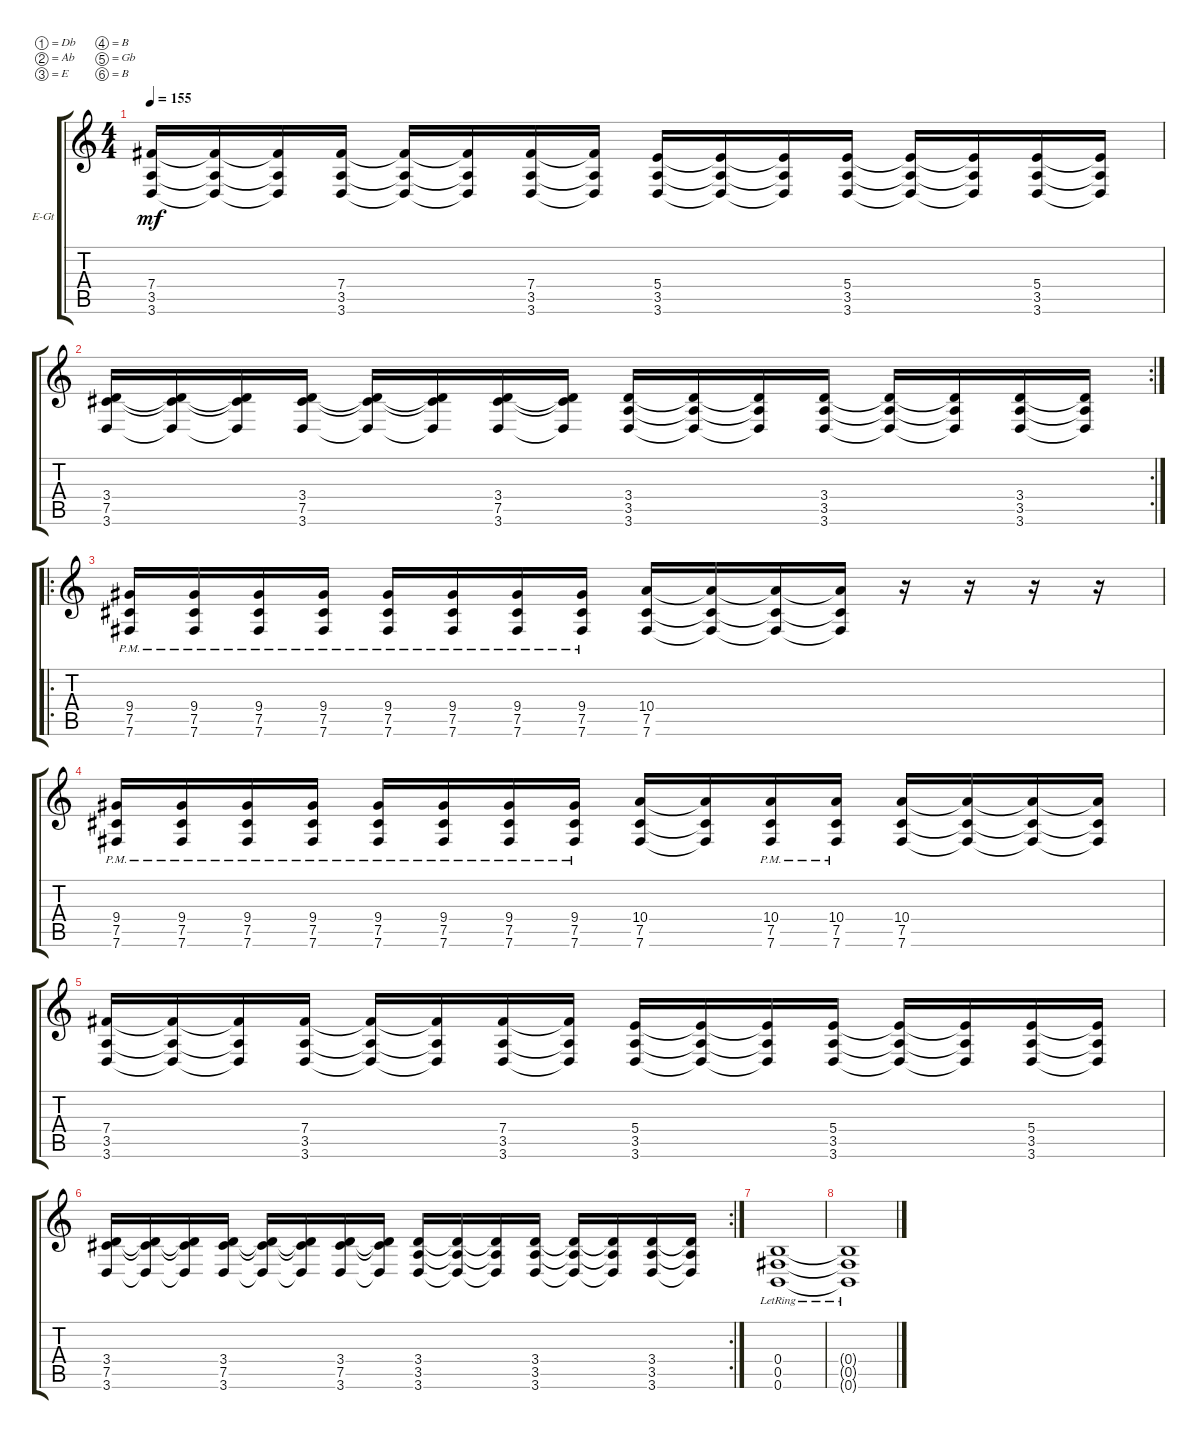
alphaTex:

\bracketExtendMode groupsimilarinstruments
\firstSystemTrackNameOrientation horizontal
\otherSystemsTrackNameOrientation horizontal
\track ("Lead" "E-Gt") {instrument distortionguitar}
\staff {score tabs}
\tuning (Db4 Ab3 E3 B2 Gb2 B1)
\ts (4 4)
\tempo 155
\clef g2
\ks c
(3.6 3.5 7.4).16{dy mf} (3.6{t} 3.5{t} 7.4{t}).16 (3.6{t} 3.5{t} 7.4{t}).16 (3.6 3.5 7.4).16 (3.6{t} 3.5{t} 7.4{t}).16 (3.6{t} 3.5{t} 7.4{t}).16 (3.6 3.5 7.4).16 (3.6{t} 3.5{t} 7.4{t}).16 (3.6 3.5 5.4).16 (3.6{t} 3.5{t} 5.4{t}).16 (3.6{t} 3.5{t} 5.4{t}).16 (3.6 3.5 5.4).16 (3.6{t} 3.5{t} 5.4{t}).16 (3.6{t} 3.5{t} 5.4{t}).16 (3.6 3.5 5.4).16 (3.6{t} 3.5{t} 5.4{t}).16 |
\rc 2
(3.6 7.5 3.4).16 (3.6{t} 7.5{t} 3.4{t}).16 (3.6{t} 7.5{t} 3.4{t}).16 (3.6 7.5 3.4).16 (3.6{t} 7.5{t} 3.4{t}).16 (3.6{t} 7.5{t} 3.4{t}).16 (3.6 7.5 3.4).16 (3.6{t} 7.5{t} 3.4{t}).16 (3.6 3.5 3.4).16 (3.6{t} 3.5{t} 3.4{t}).16 (3.6{t} 3.5{t} 3.4{t}).16 (3.6 3.5 3.4).16 (3.6{t} 3.5{t} 3.4{t}).16 (3.6{t} 3.5{t} 3.4{t}).16 (3.6 3.5 3.4).16 (3.6{t} 3.5{t} 3.4{t}).16 |
\ro
(7.6{pm} 7.5{pm} 9.4{pm}).16 (7.6{pm} 7.5{pm} 9.4{pm}).16 (7.6{pm} 7.5{pm} 9.4{pm}).16 (7.6{pm} 7.5{pm} 9.4{pm}).16 (7.6{pm} 7.5{pm} 9.4{pm}).16 (7.6{pm} 7.5{pm} 9.4{pm}).16 (7.6{pm} 7.5{pm} 9.4{pm}).16 (7.6{pm} 7.5{pm} 9.4{pm}).16 (7.6 7.5 10.4).16 (7.6{t} 7.5{t} 10.4{t}).16 (7.6{t} 7.5{t} 10.4{t}).16 (7.6{t} 7.5{t} 10.4{t}).16 r.16 r.16 r.16 r.16 |
(7.6{pm} 7.5{pm} 9.4{pm}).16 (7.6{pm} 7.5{pm} 9.4{pm}).16 (7.6{pm} 7.5{pm} 9.4{pm}).16 (7.6{pm} 7.5{pm} 9.4{pm}).16 (7.6{pm} 7.5{pm} 9.4{pm}).16 (7.6{pm} 7.5{pm} 9.4{pm}).16 (7.6{pm} 7.5{pm} 9.4{pm}).16 (7.6{pm} 7.5{pm} 9.4{pm}).16 (7.6 7.5 10.4).16 (7.6{t} 7.5{t} 10.4{t}).16 (7.6{pm} 7.5{pm} 10.4{pm}).16 (7.6{pm} 7.5{pm} 10.4{pm}).16 (7.6 7.5 10.4).16 (7.6{t} 7.5{t} 10.4{t}).16 (7.6{t} 7.5{t} 10.4{t}).16 (7.6{t} 7.5{t} 10.4{t}).16 |
(3.6 3.5 7.4).16 (3.6{t} 3.5{t} 7.4{t}).16 (3.6{t} 3.5{t} 7.4{t}).16 (3.6 3.5 7.4).16 (3.6{t} 3.5{t} 7.4{t}).16 (3.6{t} 3.5{t} 7.4{t}).16 (3.6 3.5 7.4).16 (3.6{t} 3.5{t} 7.4{t}).16 (3.6 3.5 5.4).16 (3.6{t} 3.5{t} 5.4{t}).16 (3.6{t} 3.5{t} 5.4{t}).16 (3.6 3.5 5.4).16 (3.6{t} 3.5{t} 5.4{t}).16 (3.6{t} 3.5{t} 5.4{t}).16 (3.6 3.5 5.4).16 (3.6{t} 3.5{t} 5.4{t}).16 |
\rc 2
(3.6 7.5 3.4).16 (3.6{t} 7.5{t} 3.4{t}).16 (3.6{t} 7.5{t} 3.4{t}).16 (3.6 7.5 3.4).16 (3.6{t} 7.5{t} 3.4{t}).16 (3.6{t} 7.5{t} 3.4{t}).16 (3.6 7.5 3.4).16 (3.6{t} 7.5{t} 3.4{t}).16 (3.6 3.5 3.4).16 (3.6{t} 3.5{t} 3.4{t}).16 (3.6{t} 3.5{t} 3.4{t}).16 (3.6 3.5 3.4).16 (3.6{t} 3.5{t} 3.4{t}).16 (3.6{t} 3.5{t} 3.4{t}).16 (3.6 3.5 3.4).16 (3.6{t} 3.5{t} 3.4{t}).16 |
(0.6{lr} 0.5{lr} 0.4{lr}).1 |
(0.6{lr t} 0.5{lr t} 0.4{lr t}).1
